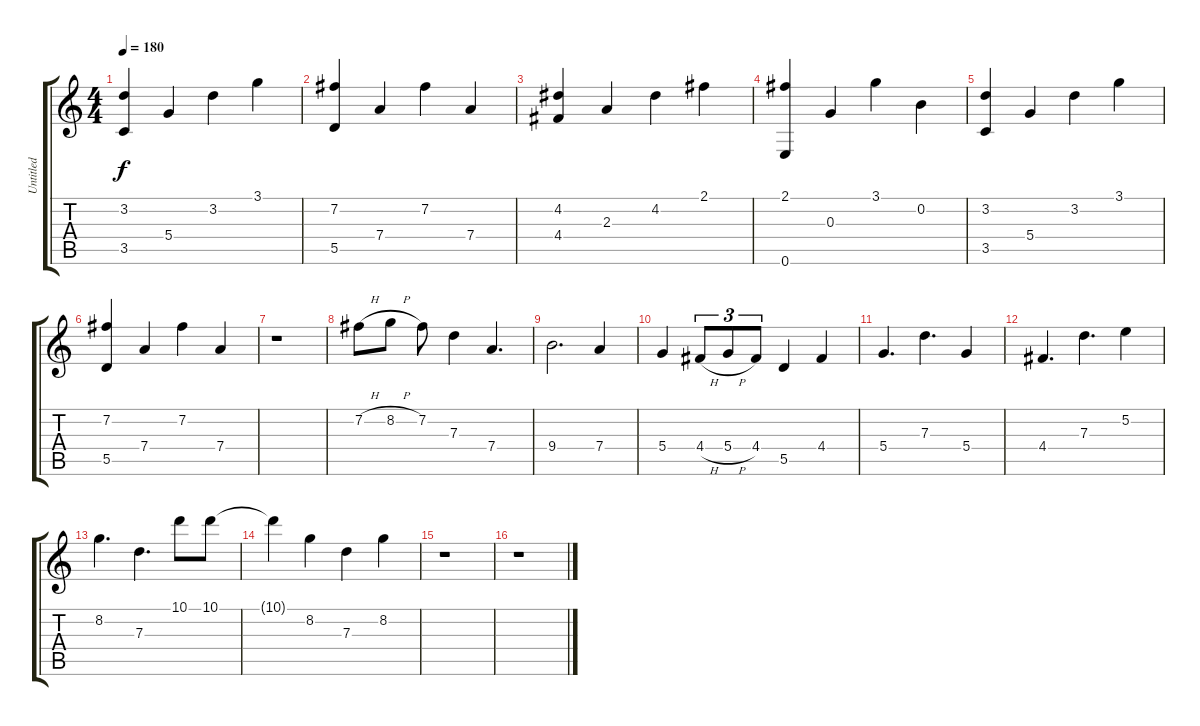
\track ("Untitled" "Untitled") {instrument acousticguitarnylon}
\staff {score tabs}
\tuning (E4 B3 G3 D3 A2 E2) {hide}
\ts (4 4)
\tempo 180
\clef g2
\ks c
(3.2 3.5).4{dy f instrument acousticguitarnylon} 5.4.4 3.2.4 3.1.4 |
(7.2 5.5).4 7.4.4 7.2.4 7.4.4 |
(4.2 4.4).4 2.3.4 4.2.4 2.1.4 |
(2.1 0.6).4 0.3.4 3.1.4 0.2.4 |
(3.2 3.5).4 5.4.4 3.2.4 3.1.4 |
(7.2 5.5).4 7.4.4 7.2.4 7.4.4 |
r.1 |
7.2{h}.8 8.2{h}.8 7.2.8 7.3.4 7.4.4{d} |
9.4.2{d} 7.4.4 |
5.4.4 4.4{h}.8{tu (3 2)} 5.4{h}.8{tu (3 2)} 4.4.8{tu (3 2)} 5.5.4 4.4.4 |
5.4.4{d} 7.3.4{d} 5.4.4 |
4.4.4{d} 7.3.4{d} 5.2.4 |
8.2.4{d} 7.3.4{d} 10.1.8 10.1.8 |
10.1{t}.4 8.2.4 7.3.4 8.2.4 |
r.1 |
r.1
